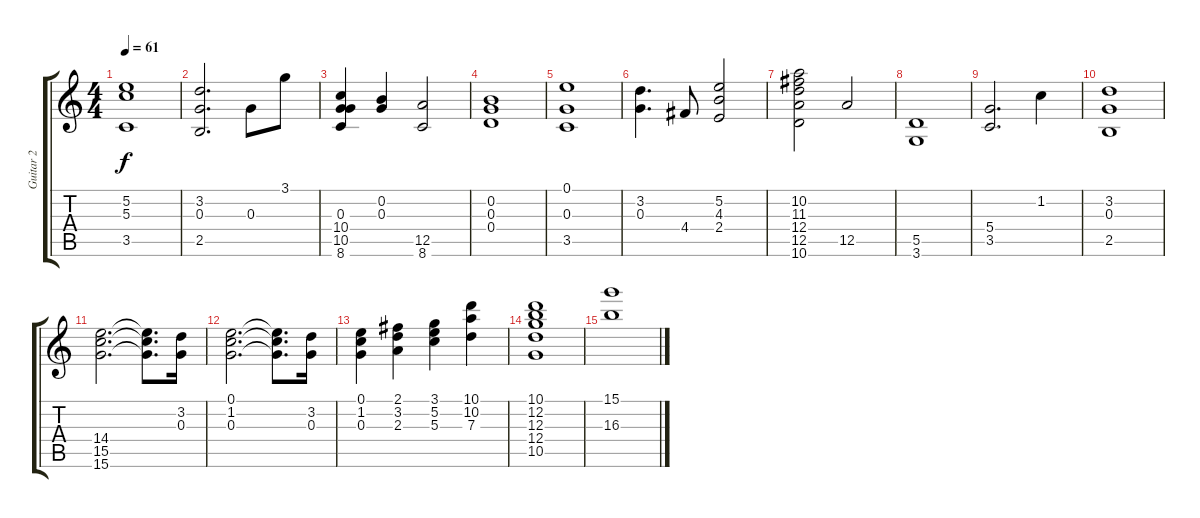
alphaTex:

\track ("Guitar 2" "Guitar 2") {instrument acousticguitarsteel}
\staff {score tabs}
\tuning (E4 B3 G3 D3 A2 E2) {hide}
\ts (4 4)
\tempo 61
\clef g2
\ks c
(5.2 5.3 3.5).1{dy f} |
(3.2 0.3 2.5).2{d} 0.3.8 3.1.8 |
(0.3 10.4 10.5 8.6).4 (0.2 0.3).4 (12.5 8.6).2 |
(0.2 0.3 0.4).1 |
(0.1 0.3 3.5).1 |
(3.2 0.3).4{d} 4.4.8 (5.2 4.3 2.4).2 |
(10.2 11.3 12.4 12.5 10.6).2 12.5.2 |
(5.5 3.6).1 |
(5.4 3.5).2{d} 1.2.4 |
(3.2 0.3 2.5).1 |
(14.4 15.5 15.6).2{d} (14.4{t} 15.5{t} 15.6{t}).8{d} (3.2 0.3).16 |
(0.1 1.2 0.3).2{d} (0.1{t} 1.2{t} 0.3{t}).8{d} (3.2 0.3).16 |
(0.1 1.2 0.3).4 (2.1 3.2 2.3).4 (3.1 5.2 5.3).4 (10.1 10.2 7.3).4 |
(10.1 12.2 12.3 12.4 10.5).1 |
(15.1 16.3).1
